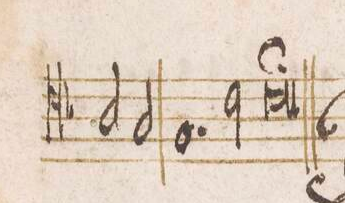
**kern	**text
*I"ALTVS	*
*clefC4	*
*k[b-]	*
*met(C|)	*
*M2/1	*
=32-	=32-
2A/	ſis
2G/	in
1.F	ex-
=33-	=33-
2c\	-cel-
1cl;	-ſis
*	*Xij
==	==
*-	*-
